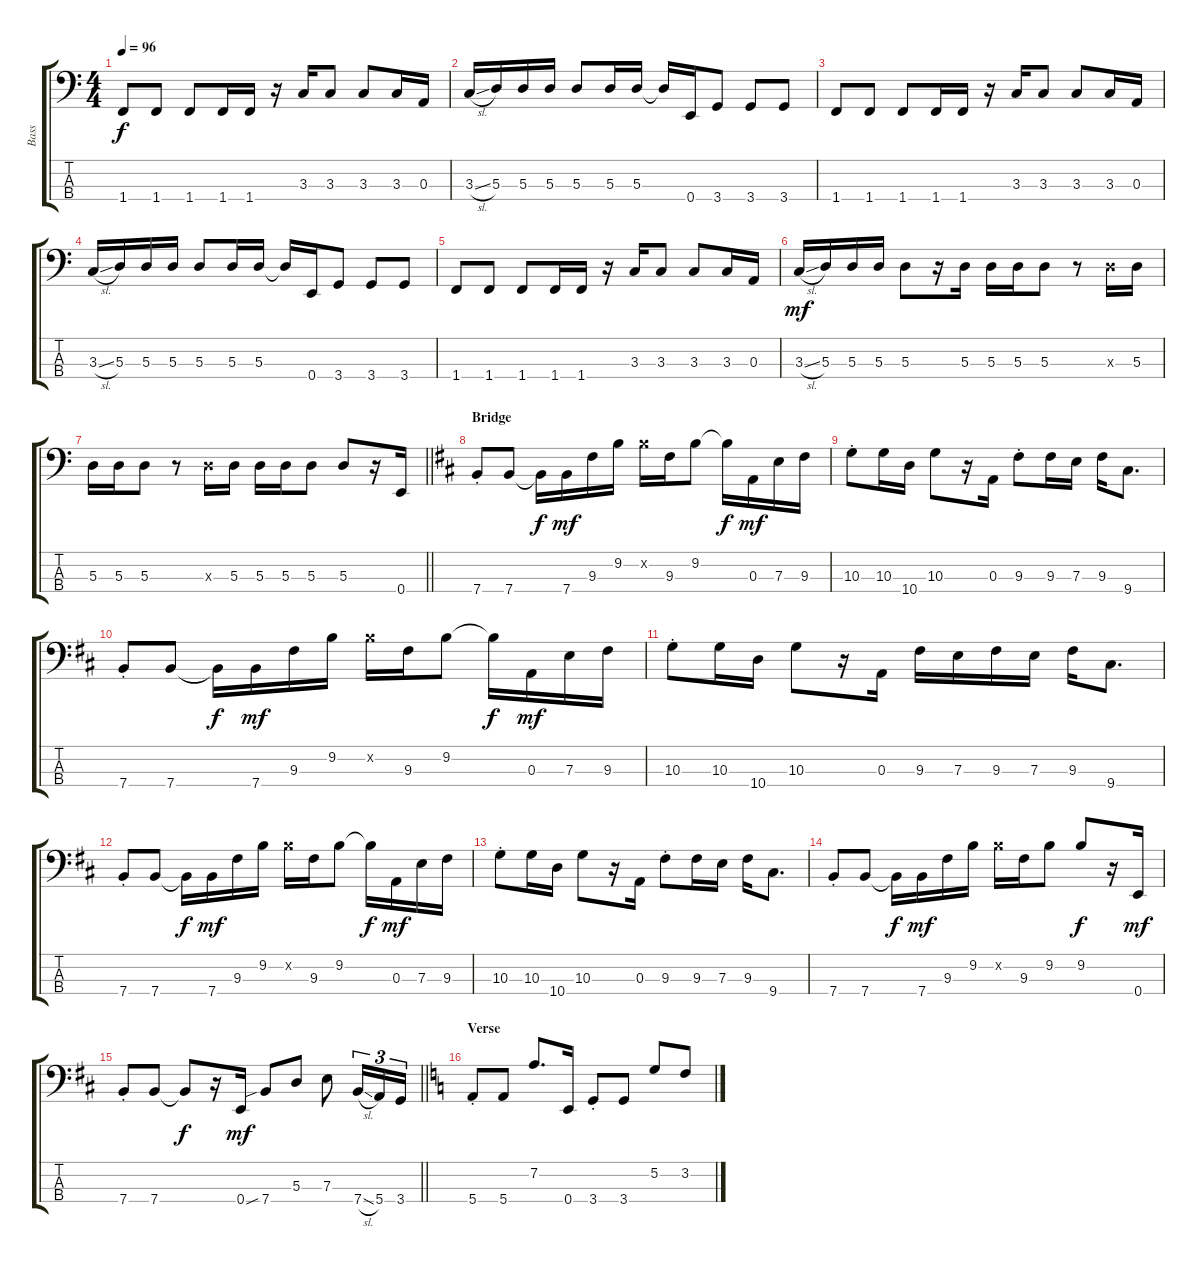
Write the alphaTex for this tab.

\track ("Bass" "Bass") {instrument electricbassfinger}
\staff {score tabs}
\tuning (G2 D2 A1 E1) {hide}
\ts (4 4)
\tempo 96
\clef f4
\ks aminor
1.4.8{dy f} 1.4.8 1.4.8 1.4.16 1.4.16 r.16 3.3.16 3.3.8 3.3.8 3.3.16 0.3.16 |
3.3{sl}.16{beam Up} 5.3.16{beam Up} 5.3.16{beam Up} 5.3.16{beam Up} 5.3.8{beam Up} 5.3.16{beam Up} 5.3.16{beam Up} 5.3{t}.16 0.4.16 3.4.8 3.4.8 3.4.8 |
1.4.8 1.4.8 1.4.8 1.4.16 1.4.16 r.16 3.3.16 3.3.8 3.3.8 3.3.16 0.3.16 |
3.3{sl}.16{beam Up} 5.3.16{beam Up} 5.3.16{beam Up} 5.3.16{beam Up} 5.3.8{beam Up} 5.3.16{beam Up} 5.3.16{beam Up} 5.3{t}.16 0.4.16 3.4.8 3.4.8 3.4.8 |
1.4.8 1.4.8 1.4.8 1.4.16 1.4.16 r.16 3.3.16 3.3.8 3.3.8 3.3.16 0.3.16 |
3.3{sl}.16{dy mf} 5.3.16 5.3.16 5.3.16 5.3.8 r.16 5.3.16 5.3.16 5.3.16 5.3.8 r.8 5.3{x}.16 5.3.16 |
\barLineRight lightlight
5.3.16 5.3.16 5.3.8 r.8 5.3{x}.16 5.3.16 5.3.16 5.3.16 5.3.8 5.3.8 r.16 0.4.16 |
\section ("" "Bridge")
\ks bminor
7.4{st}.8 7.4.8 7.4{t}.16{dy f} 7.4.16{dy mf} 9.3.16 9.2.16 9.2{x}.16 9.3.16 9.2.8 9.2{t}.16{dy f} 0.3.16{dy mf} 7.3.16 9.3.16 |
10.3{st}.8 10.3.16 10.4.16 10.3.8 r.16 0.3.16 9.3{st}.8 9.3.16 7.3.16 9.3.16 9.4.8{d} |
7.4{st}.8 7.4.8 7.4{t}.16{dy f} 7.4.16{dy mf} 9.3.16 9.2.16 9.2{x}.16 9.3.16 9.2.8 9.2{t}.16{dy f} 0.3.16{dy mf} 7.3.16 9.3.16 |
10.3{st}.8 10.3.16 10.4.16 10.3.8 r.16 0.3.16 9.3.16 7.3.16 9.3.16 7.3.16 9.3.16 9.4.8{d} |
7.4{st}.8 7.4.8 7.4{t}.16{dy f} 7.4.16{dy mf} 9.3.16 9.2.16 9.2{x}.16 9.3.16 9.2.8 9.2{t}.16{dy f} 0.3.16{dy mf} 7.3.16 9.3.16 |
10.3{st}.8 10.3.16 10.4.16 10.3.8 r.16 0.3.16 9.3{st}.8 9.3.16 7.3.16 9.3.16 9.4.8{d} |
7.4{st}.8 7.4.8 7.4{t}.16{dy f} 7.4.16{dy mf} 9.3.16 9.2.16 9.2{x}.16 9.3.16 9.2.8 9.2.8{dy f} r.16 0.4.16{dy mf} |
\barLineRight lightlight
7.4{st}.8 7.4.8 7.4{t}.8{dy f} r.16 0.4.16{dy mf} 7.4{sib}.8 5.3.8 7.3.8 7.4{sl}.16{tu (3 2)} 5.4.16{tu (3 2)} 3.4.16{tu (3 2)} |
\section ("" "Verse")
\ks aminor
5.4{st}.8 5.4.8 7.2.8{d} 0.4.16 3.4{st}.8{beam Up} 3.4.8{beam Up} 5.2.8{beam Up} 3.2.8{beam Up}
